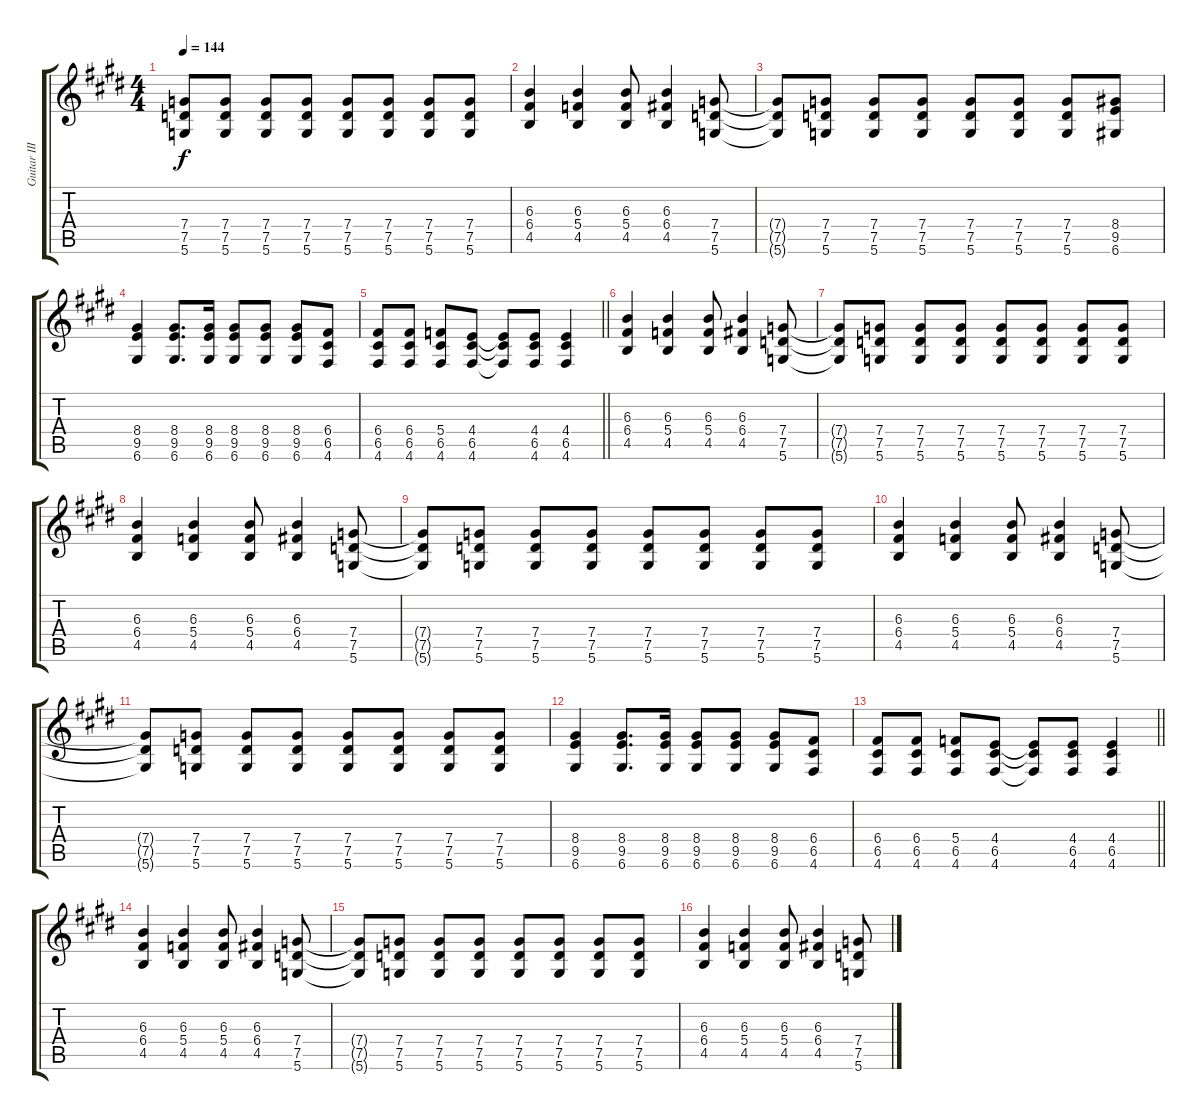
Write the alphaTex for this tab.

\track ("Guitar III (right)" "Guitar III") {instrument overdrivenguitar}
\staff {score tabs}
\tuning (D4 A3 F3 C3 G2 D2) {hide}
\ts (4 4)
\tempo 144
\clef g2
\ks c#minor
(7.4{t} 7.5{t} 5.6{t}).8{dy f} (7.4 7.5 5.6).8 (7.4 7.5 5.6).8 (7.4 7.5 5.6).8 (7.4 7.5 5.6).8 (7.4 7.5 5.6).8 (7.4 7.5 5.6).8 (7.4 7.5 5.6).8 |
(6.3 6.4 4.5).4 (6.3 5.4 4.5).4 (6.3 5.4 4.5).8 (6.3 6.4 4.5).4 (7.4 7.5 5.6).8 |
(7.4{t} 7.5{t} 5.6{t}).8 (7.4 7.5 5.6).8 (7.4 7.5 5.6).8 (7.4 7.5 5.6).8 (7.4 7.5 5.6).8 (7.4 7.5 5.6).8 (7.4 7.5 5.6).8 (8.4 9.5 6.6).8 |
(8.4 9.5 6.6).4 (8.4 9.5 6.6).8{d} (8.4 9.5 6.6).16 (8.4 9.5 6.6).8 (8.4 9.5 6.6).8 (8.4 9.5 6.6).8 (6.4 6.5 4.6).8 |
\barLineRight lightlight
(6.4 6.5 4.6).8 (6.4 6.5 4.6).8 (5.4 6.5 4.6).8 (4.4 6.5 4.6).8 (4.4{t} 6.5{t} 4.6{t}).8 (4.4 6.5 4.6).8 (4.4 6.5 4.6).4 |
(6.3 6.4 4.5).4 (6.3 5.4 4.5).4 (6.3 5.4 4.5).8 (6.3 6.4 4.5).4 (7.4 7.5 5.6).8 |
(7.4{t} 7.5{t} 5.6{t}).8 (7.4 7.5 5.6).8 (7.4 7.5 5.6).8 (7.4 7.5 5.6).8 (7.4 7.5 5.6).8 (7.4 7.5 5.6).8 (7.4 7.5 5.6).8 (7.4 7.5 5.6).8 |
(6.3 6.4 4.5).4 (6.3 5.4 4.5).4 (6.3 5.4 4.5).8 (6.3 6.4 4.5).4 (7.4 7.5 5.6).8 |
(7.4{t} 7.5{t} 5.6{t}).8 (7.4 7.5 5.6).8 (7.4 7.5 5.6).8 (7.4 7.5 5.6).8 (7.4 7.5 5.6).8 (7.4 7.5 5.6).8 (7.4 7.5 5.6).8 (7.4 7.5 5.6).8 |
(6.3 6.4 4.5).4 (6.3 5.4 4.5).4 (6.3 5.4 4.5).8 (6.3 6.4 4.5).4 (7.4 7.5 5.6).8 |
(7.4{t} 7.5{t} 5.6{t}).8 (7.4 7.5 5.6).8 (7.4 7.5 5.6).8 (7.4 7.5 5.6).8 (7.4 7.5 5.6).8 (7.4 7.5 5.6).8 (7.4 7.5 5.6).8 (7.4 7.5 5.6).8 |
(8.4 9.5 6.6).4 (8.4 9.5 6.6).8{d} (8.4 9.5 6.6).16 (8.4 9.5 6.6).8 (8.4 9.5 6.6).8 (8.4 9.5 6.6).8 (6.4 6.5 4.6).8 |
\barLineRight lightlight
(6.4 6.5 4.6).8 (6.4 6.5 4.6).8 (5.4 6.5 4.6).8 (4.4 6.5 4.6).8 (4.4{t} 6.5{t} 4.6{t}).8 (4.4 6.5 4.6).8 (4.4 6.5 4.6).4 |
(6.3 6.4 4.5).4 (6.3 5.4 4.5).4 (6.3 5.4 4.5).8 (6.3 6.4 4.5).4 (7.4 7.5 5.6).8 |
(7.4{t} 7.5{t} 5.6{t}).8 (7.4 7.5 5.6).8 (7.4 7.5 5.6).8 (7.4 7.5 5.6).8 (7.4 7.5 5.6).8 (7.4 7.5 5.6).8 (7.4 7.5 5.6).8 (7.4 7.5 5.6).8 |
(6.3 6.4 4.5).4 (6.3 5.4 4.5).4 (6.3 5.4 4.5).8 (6.3 6.4 4.5).4 (7.4 7.5 5.6).8
